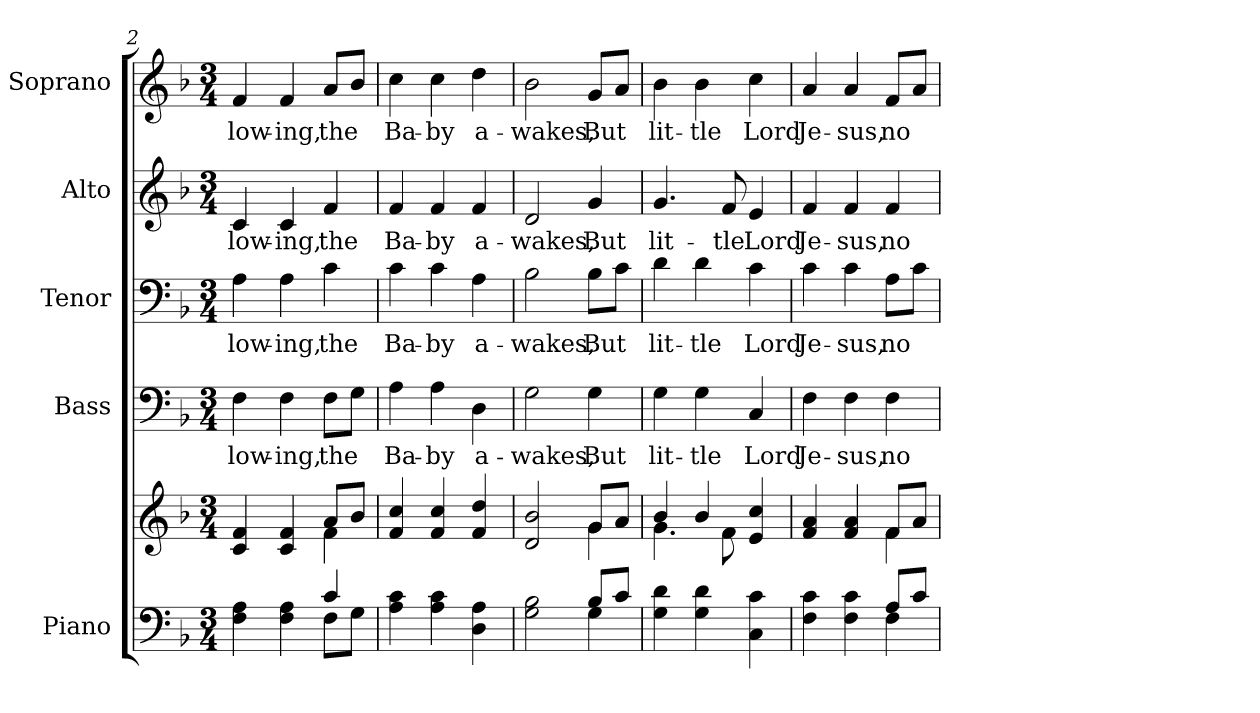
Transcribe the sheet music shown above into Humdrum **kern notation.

**kern	**kern	**kern	**text	**kern	**text	**kern	**text	**kern	**text
*part5	*part5	*part4	*part4	*part3	*part3	*part2	*part2	*part1	*part1
*staff6	*staff5	*staff4	*staff4	*staff3	*staff3	*staff2	*staff2	*staff1	*staff1
*I"Piano	*	*I"Bass	*	*I"Tenor	*	*I"Alto	*	*I"Soprano	*
*I'Pno.	*	*I'B.	*	*I'T.	*	*I'A.	*	*I'S.	*
!!LO:PB:g=z
*clefF4	*clefG2	*clefF4	*	*clefF4	*	*clefG2	*	*clefG2	*
*k[b-]	*k[b-]	*k[b-]	*	*k[b-]	*	*k[b-]	*	*k[b-]	*
*F:	*F:	*F:	*	*F:	*	*F:	*	*F:	*
*M3/4	*M3/4	*M3/4	*	*M3/4	*	*M3/4	*	*M3/4	*
=2	=2	=2	=2	=2	=2	=2	=2	=2	=2
*^	*^	*	*	*	*	*	*	*	*
!	!	!	!	!	!LO:LY:b:color=#000000	!	!	!	!	!	!
!	!	!	!	!	!	!	!LO:LY:b:color=#000000	!	!	!	!
!	!	!	!	!	!	!	!	!	!LO:LY:b:color=#000000	!	!
!	!	!	!	!	!	!	!	!	!	!	!LO:LY:b:color=#000000
4Fi\ 4Ai	2ryy	4ci/ 4fi	2ryy	4Fi\	low-	4Ai\	low-	4ci/	low-	4fi/	low-
!	!	!	!	!	!LO:LY:b:color=#000000	!	!	!	!	!	!
!	!	!	!	!	!	!	!LO:LY:b:color=#000000	!	!	!	!
!	!	!	!	!	!	!	!	!	!LO:LY:b:color=#000000	!	!
!	!	!	!	!	!	!	!	!	!	!	!LO:LY:b:color=#000000
4Fi\ 4Ai	.	4ci/ 4fi	.	4Fi\	-ing,	4Ai\	-ing,	4ci/	-ing,	4fi/	-ing,
!	!	!	!	!	!LO:LY:b:color=#000000	!	!	!	!	!	!
!	!	!	!	!	!	!	!LO:LY:b:color=#000000	!	!	!	!
!	!	!	!	!	!	!	!	!	!LO:LY:b:color=#000000	!	!
!	!	!	!	!	!	!	!	!	!	!	!LO:LY:b:color=#000000
4ci/	8Fi\L	8ai/L	4fi\	8Fi\L	the	4ci\	the	4fi/	the	8ai/L	the
.	8Gi\J	8b-i/J	.	8Gi\J	.	.	.	.	.	8b-i/J	.
*v	*v	*	*	*	*	*	*	*	*	*	*
*	*v	*v	*	*	*	*	*	*	*	*
=3	=3	=3	=3	=3	=3	=3	=3	=3	=3
*^	*	*	*	*	*	*	*	*	*
!	!	!	!	!LO:LY:b:color=#000000	!	!	!	!	!	!
*v	*v	*	*	*	*	*	*	*	*	*
*^	*	*	*	*	*	*	*	*	*
!	!	!	!	!	!	!LO:LY:b:color=#000000	!	!	!	!
*v	*v	*	*	*	*	*	*	*	*	*
*^	*	*	*	*	*	*	*	*	*
!	!	!	!	!	!	!	!	!LO:LY:b:color=#000000	!	!
*v	*v	*	*	*	*	*	*	*	*	*
*^	*	*	*	*	*	*	*	*	*
!	!	!	!	!	!	!	!	!	!	!LO:LY:b:color=#000000
*v	*v	*	*	*	*	*	*	*	*	*
4Ai\ 4ci	4fi/ 4cci	4Ai\	Ba-	4ci\	Ba-	4fi/	Ba-	4cci\	Ba-
!	!	!	!LO:LY:b:color=#000000	!	!	!	!	!	!
!	!	!	!	!	!LO:LY:b:color=#000000	!	!	!	!
!	!	!	!	!	!	!	!LO:LY:b:color=#000000	!	!
!	!	!	!	!	!	!	!	!	!LO:LY:b:color=#000000
4Ai\ 4ci	4fi/ 4cci	4Ai\	-by	4ci\	-by	4fi/	-by	4cci\	-by
!	!	!	!LO:LY:b:color=#000000	!	!	!	!	!	!
!	!	!	!	!	!LO:LY:b:color=#000000	!	!	!	!
!	!	!	!	!	!	!	!LO:LY:b:color=#000000	!	!
!	!	!	!	!	!	!	!	!	!LO:LY:b:color=#000000
4Di\ 4Ai	4fi/ 4ddi	4Di\	a-	4Ai\	a-	4fi/	a-	4ddi\	a-
=4	=4	=4	=4	=4	=4	=4	=4	=4	=4
*^	*^	*	*	*	*	*	*	*	*
!	!	!	!	!	!LO:LY:b:color=#000000	!	!	!	!	!	!
!	!	!	!	!	!	!	!LO:LY:b:color=#000000	!	!	!	!
!	!	!	!	!	!	!	!	!	!LO:LY:b:color=#000000	!	!
!	!	!	!	!	!	!	!	!	!	!	!LO:LY:b:color=#000000
2Gi\ 2B-i	2ryy	2di/ 2b-i	2ryy	2Gi\	-wakes,	2B-i\	-wakes,	2di/	-wakes,	2b-i\	-wakes,
!	!	!	!	!	!LO:LY:b:color=#000000	!	!	!	!	!	!
!	!	!	!	!	!	!	!LO:LY:b:color=#000000	!	!	!	!
!	!	!	!	!	!	!	!	!	!LO:LY:b:color=#000000	!	!
!	!	!	!	!	!	!	!	!	!	!	!LO:LY:b:color=#000000
8B-i/L	4Gi\	8gi/L	4gi\	4Gi\	But	8B-i\L	But	4gi/	But	8gi/L	But
8ci/J	.	8ai/J	.	.	.	8ci\J	.	.	.	8ai/J	.
*v	*v	*	*	*	*	*	*	*	*	*	*
!!LO:PB:g=z
=5	=5	=5	=5	=5	=5	=5	=5	=5	=5	=5
!	!	!	!	!LO:LY:b:color=#000000	!	!	!	!	!	!
!	!	!	!	!	!	!LO:LY:b:color=#000000	!	!	!	!
!	!	!	!	!	!	!	!	!LO:LY:b:color=#000000	!	!
!	!	!	!	!	!	!	!	!	!	!LO:LY:b:color=#000000
4Gi\ 4di	4b-i/	4.gi\	4Gi\	lit-	4di\	lit-	4.gi/	lit-	4b-i\	lit-
!	!	!	!	!LO:LY:b:color=#000000	!	!	!	!	!	!
!	!	!	!	!	!	!LO:LY:b:color=#000000	!	!	!	!
!	!	!	!	!	!	!	!	!	!	!LO:LY:b:color=#000000
4Gi\ 4di	4b-i/	.	4Gi\	-tle	4di\	-tle	.	.	4b-i\	-tle
!	!	!	!	!	!	!	!	!LO:LY:b:color=#000000	!	!
.	.	8fi\	.	.	.	.	8fi/	-tle	.	.
!	!	!	!	!LO:LY:b:color=#000000	!	!	!	!	!	!
!	!	!	!	!	!	!LO:LY:b:color=#000000	!	!	!	!
!	!	!	!	!	!	!	!	!LO:LY:b:color=#000000	!	!
!	!	!	!	!	!	!	!	!	!	!LO:LY:b:color=#000000
4Ci\ 4ci	4ei/ 4cci	4ryy	4Ci/	Lord	4ci\	Lord	4ei/	Lord	4cci\	Lord
=6	=6	=6	=6	=6	=6	=6	=6	=6	=6	=6
*^	*	*	*	*	*	*	*	*	*	*
!	!	!	!	!	!LO:LY:b:color=#000000	!	!	!	!	!	!
!	!	!	!	!	!	!	!LO:LY:b:color=#000000	!	!	!	!
!	!	!	!	!	!	!	!	!	!LO:LY:b:color=#000000	!	!
!	!	!	!	!	!	!	!	!	!	!	!LO:LY:b:color=#000000
4Fi\ 4ci	2ryy	4fi/ 4ai	2ryy	4Fi\	Je-	4ci\	Je-	4fi/	Je-	4ai/	Je-
!	!	!	!	!	!LO:LY:b:color=#000000	!	!	!	!	!	!
!	!	!	!	!	!	!	!LO:LY:b:color=#000000	!	!	!	!
!	!	!	!	!	!	!	!	!	!LO:LY:b:color=#000000	!	!
!	!	!	!	!	!	!	!	!	!	!	!LO:LY:b:color=#000000
4Fi\ 4ci	.	4fi/ 4ai	.	4Fi\	-sus,	4ci\	-sus,	4fi/	-sus,	4ai/	-sus,
!	!	!	!	!	!LO:LY:b:color=#000000	!	!	!	!	!	!
!	!	!	!	!	!	!	!LO:LY:b:color=#000000	!	!	!	!
!	!	!	!	!	!	!	!	!	!LO:LY:b:color=#000000	!	!
!	!	!	!	!	!	!	!	!	!	!	!LO:LY:b:color=#000000
8Ai/L	4Fi\	8fi/L	4fi\	4Fi\	no	8Ai\L	no	4fi/	no	8fi/L	no
8ci/J	.	8ai/J	.	.	.	8ci\J	.	.	.	8ai/J	.
*v	*v	*	*	*	*	*	*	*	*	*	*
*	*v	*v	*	*	*	*	*	*	*	*
=	=	=	=	=	=	=	=	=	=
*-	*-	*-	*-	*-	*-	*-	*-	*-	*-
